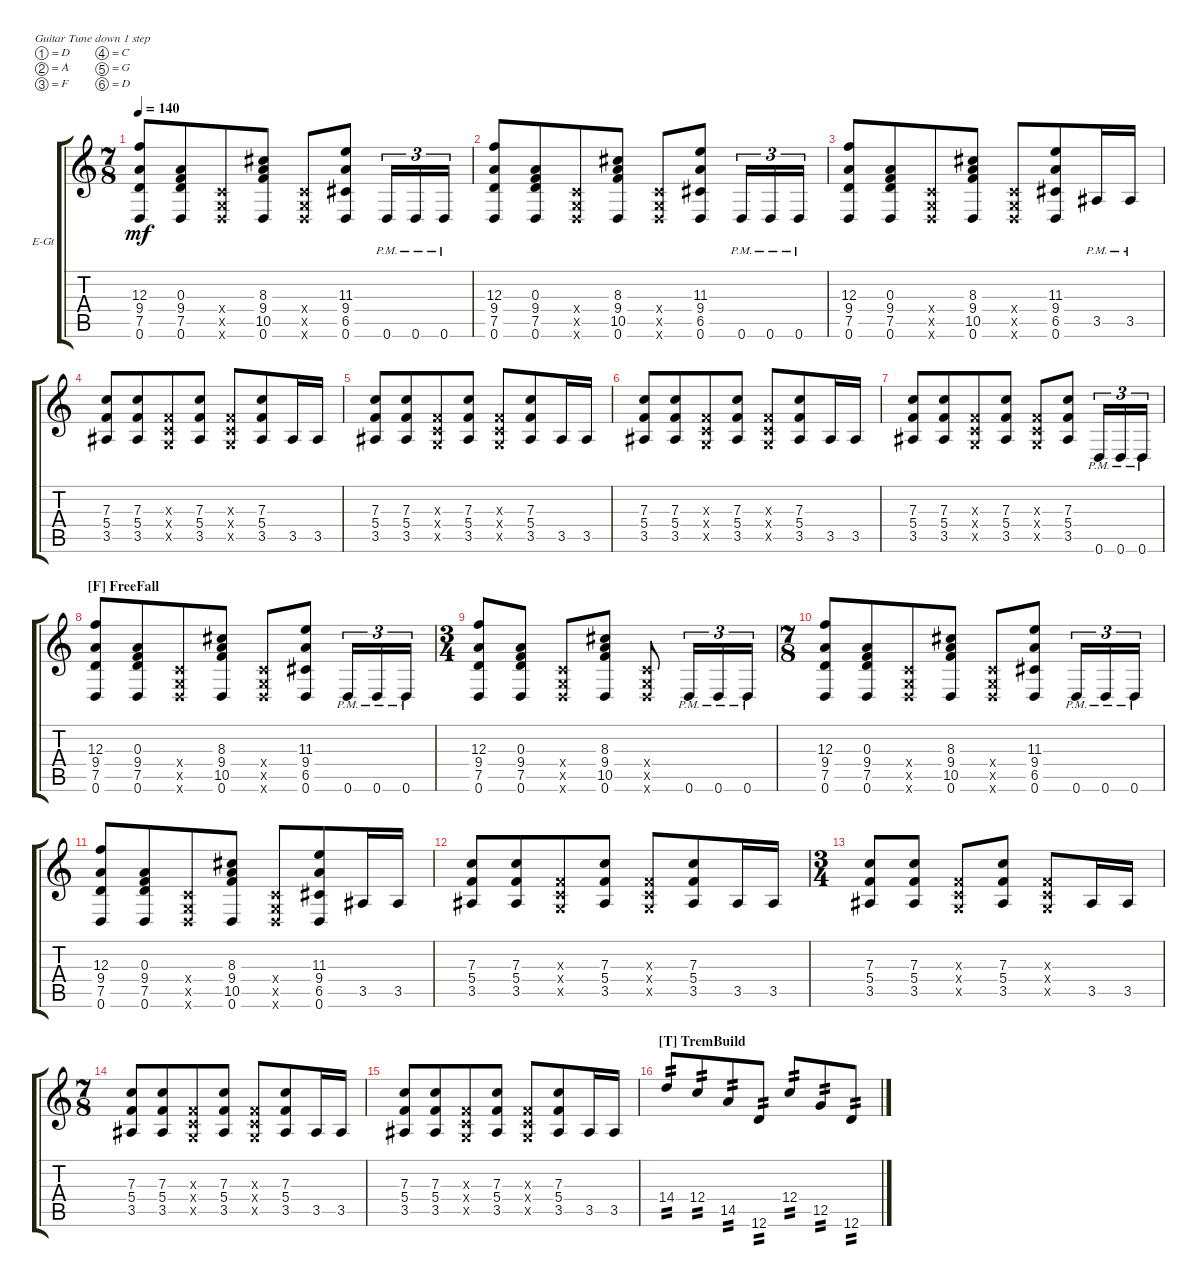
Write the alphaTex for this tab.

\defaultSystemsLayout 4
\bracketExtendMode groupsimilarinstruments
\firstSystemTrackNameOrientation horizontal
\otherSystemsTrackNameOrientation horizontal
\track ("K-Bo" "E-Gt") {instrument distortionguitar}
\staff {score tabs}
\tuning (D4 A3 F3 C3 G2 D2)
\ts (7 8)
\tempo 140
\clef g2
\ks c
(0.6 7.5 9.4 12.3).8{dy mf} (0.3 9.4 7.5 0.6).8 (0.6{x} 0.5{x} 0.4{x}).8 (0.6 10.5 9.4 8.3).8 (0.4{x} 0.5{x} 0.6{x}).8 (0.6 6.5 9.4 11.3).8 0.6{pm}.16{tu (3 2)} 0.6{pm}.16{tu (3 2)} 0.6{pm}.16{tu (3 2)} |
(0.6 7.5 9.4 12.3).8 (0.3 9.4 7.5 0.6).8 (0.6{x} 0.5{x} 0.4{x}).8 (0.6 10.5 9.4 8.3).8 (0.4{x} 0.5{x} 0.6{x}).8 (0.6 6.5 9.4 11.3).8 0.6{pm}.16{tu (3 2)} 0.6{pm}.16{tu (3 2)} 0.6{pm}.16{tu (3 2)} |
(0.6 7.5 9.4 12.3).8 (0.3 9.4 7.5 0.6).8 (0.6{x} 0.5{x} 0.4{x}).8 (0.6 10.5 9.4 8.3).8 (0.4{x} 0.5{x} 0.6{x}).8 (0.6 6.5 9.4 11.3).8 3.5{pm}.16 3.5{pm}.16 |
(3.5 5.4 7.3).8 (7.3 5.4 3.5).8 (0.5{x} 0.4{x} 0.3{x}).8 (7.3 5.4 3.5).8 (0.5{x} 0.4{x} 0.3{x}).8 (7.3 5.4 3.5).8 3.5.16 3.5.16 |
(3.5 5.4 7.3).8 (7.3 5.4 3.5).8 (0.5{x} 0.4{x} 0.3{x}).8 (7.3 5.4 3.5).8 (0.5{x} 0.4{x} 0.3{x}).8 (7.3 5.4 3.5).8 3.5.16 3.5.16 |
(3.5 5.4 7.3).8 (7.3 5.4 3.5).8 (0.5{x} 0.4{x} 0.3{x}).8 (7.3 5.4 3.5).8 (0.5{x} 0.4{x} 0.3{x}).8 (7.3 5.4 3.5).8 3.5.16 3.5.16 |
(3.5 5.4 7.3).8 (7.3 5.4 3.5).8 (0.5{x} 0.4{x} 0.3{x}).8 (7.3 5.4 3.5).8 (0.5{x} 0.4{x} 0.3{x}).8 (7.3 5.4 3.5).8 0.6{pm}.16{tu (3 2)} 0.6{pm}.16{tu (3 2)} 0.6{pm}.16{tu (3 2)} |
\section ("F" "FreeFall")
(0.6 7.5 9.4 12.3).8 (0.3 9.4 7.5 0.6).8 (0.6{x} 0.5{x} 0.4{x}).8 (0.6 10.5 9.4 8.3).8 (0.4{x} 0.5{x} 0.6{x}).8 (0.6 6.5 9.4 11.3).8 0.6{pm}.16{tu (3 2)} 0.6{pm}.16{tu (3 2)} 0.6{pm}.16{tu (3 2)} |
\ts (3 4)
(0.6 7.5 9.4 12.3).8 (0.3 9.4 7.5 0.6).8 (0.6{x} 0.5{x} 0.4{x}).8 (0.6 10.5 9.4 8.3).8 (0.4{x} 0.5{x} 0.6{x}).8 0.6{pm}.16{tu (3 2)} 0.6{pm}.16{tu (3 2)} 0.6{pm}.16{tu (3 2)} |
\ts (7 8)
(0.6 7.5 9.4 12.3).8 (0.3 9.4 7.5 0.6).8 (0.6{x} 0.5{x} 0.4{x}).8 (0.6 10.5 9.4 8.3).8 (0.4{x} 0.5{x} 0.6{x}).8 (0.6 6.5 9.4 11.3).8 0.6{pm}.16{tu (3 2)} 0.6{pm}.16{tu (3 2)} 0.6{pm}.16{tu (3 2)} |
(0.6 7.5 9.4 12.3).8 (0.3 9.4 7.5 0.6).8 (0.6{x} 0.5{x} 0.4{x}).8 (0.6 10.5 9.4 8.3).8 (0.4{x} 0.5{x} 0.6{x}).8 (0.6 6.5 9.4 11.3).8 3.5.16 3.5.16 |
(3.5 5.4 7.3).8 (7.3 5.4 3.5).8 (0.5{x} 0.4{x} 0.3{x}).8 (7.3 5.4 3.5).8 (0.5{x} 0.4{x} 0.3{x}).8 (7.3 5.4 3.5).8 3.5.16 3.5.16 |
\ts (3 4)
(3.5 5.4 7.3).8 (7.3 5.4 3.5).8 (0.5{x} 0.4{x} 0.3{x}).8 (7.3 5.4 3.5).8 (0.5{x} 0.4{x} 0.3{x}).8 3.5.16 3.5.16 |
\ts (7 8)
(3.5 5.4 7.3).8 (7.3 5.4 3.5).8 (0.5{x} 0.4{x} 0.3{x}).8 (7.3 5.4 3.5).8 (0.5{x} 0.4{x} 0.3{x}).8 (7.3 5.4 3.5).8 3.5.16 3.5.16 |
(3.5 5.4 7.3).8 (7.3 5.4 3.5).8 (0.5{x} 0.4{x} 0.3{x}).8 (7.3 5.4 3.5).8 (0.5{x} 0.4{x} 0.3{x}).8 (7.3 5.4 3.5).8 3.5.16 3.5.16 |
\section ("T" "TremBuild")
14.4.8{tp 2} 12.4.8{tp 2} 14.5.8{tp 2} 12.6.8{tp 2} 12.4.8{tp 2} 12.5.8{tp 2} 12.6.8{tp 2}
